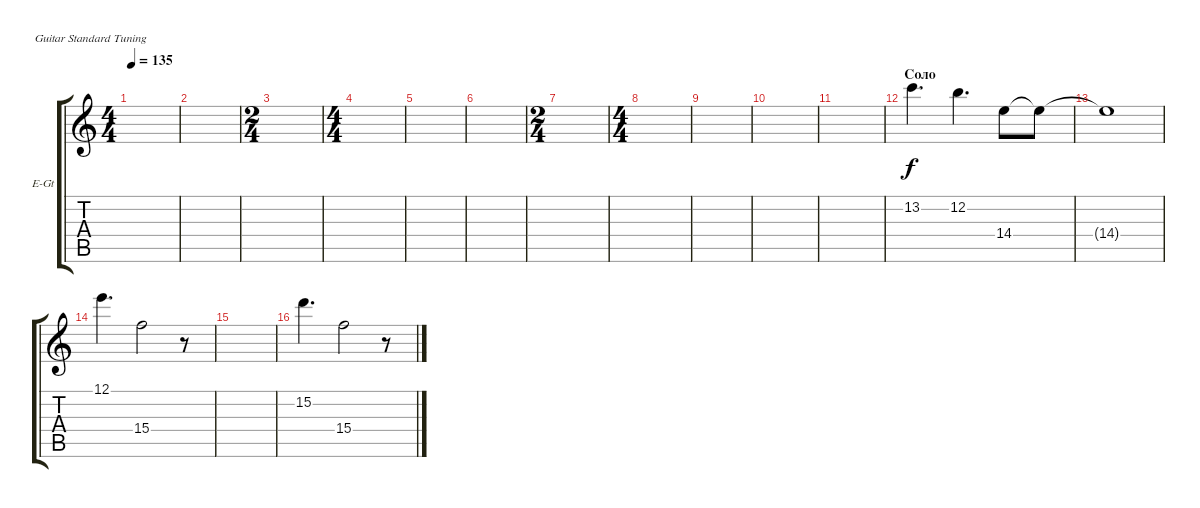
\defaultSystemsLayout 4
\bracketExtendMode groupsimilarinstruments
\firstSystemTrackNameOrientation horizontal
\otherSystemsTrackNameOrientation horizontal
\track ("Electric Guitar" "E-Gt") {instrument distortionguitar}
\staff {score tabs}
\tuning (E4 B3 G3 D3 A2 E2)
\ts (4 4)
\tempo 135
\clef g2
\scale
0.256303
\ks aminor
|
\scale
0.256303 |
\ts (2 4)
\scale
0.487395 |
\ts (4 4)
\scale
0.487395 |
\scale
0.256303 |
\scale
0.256303 |
\ts (2 4)
\scale
0.395904 |
\ts (4 4)
\scale
0.395904 |
\scale
0.208191 |
\scale
0.333333 |
\scale
0.333333 |
\section ("" "Соло")
\scale
0.333333 13.2.4{d} 12.2.4{d} 14.4.8 14.4{t}.8 |
\scale
0.333333 14.4{t}.1 |
\scale
0.333333 12.1.4{d} 15.4.2 r.8 |
\scale
0.333333 |
\scale
0.333333 15.2.4{d} 15.4.2 r.8
